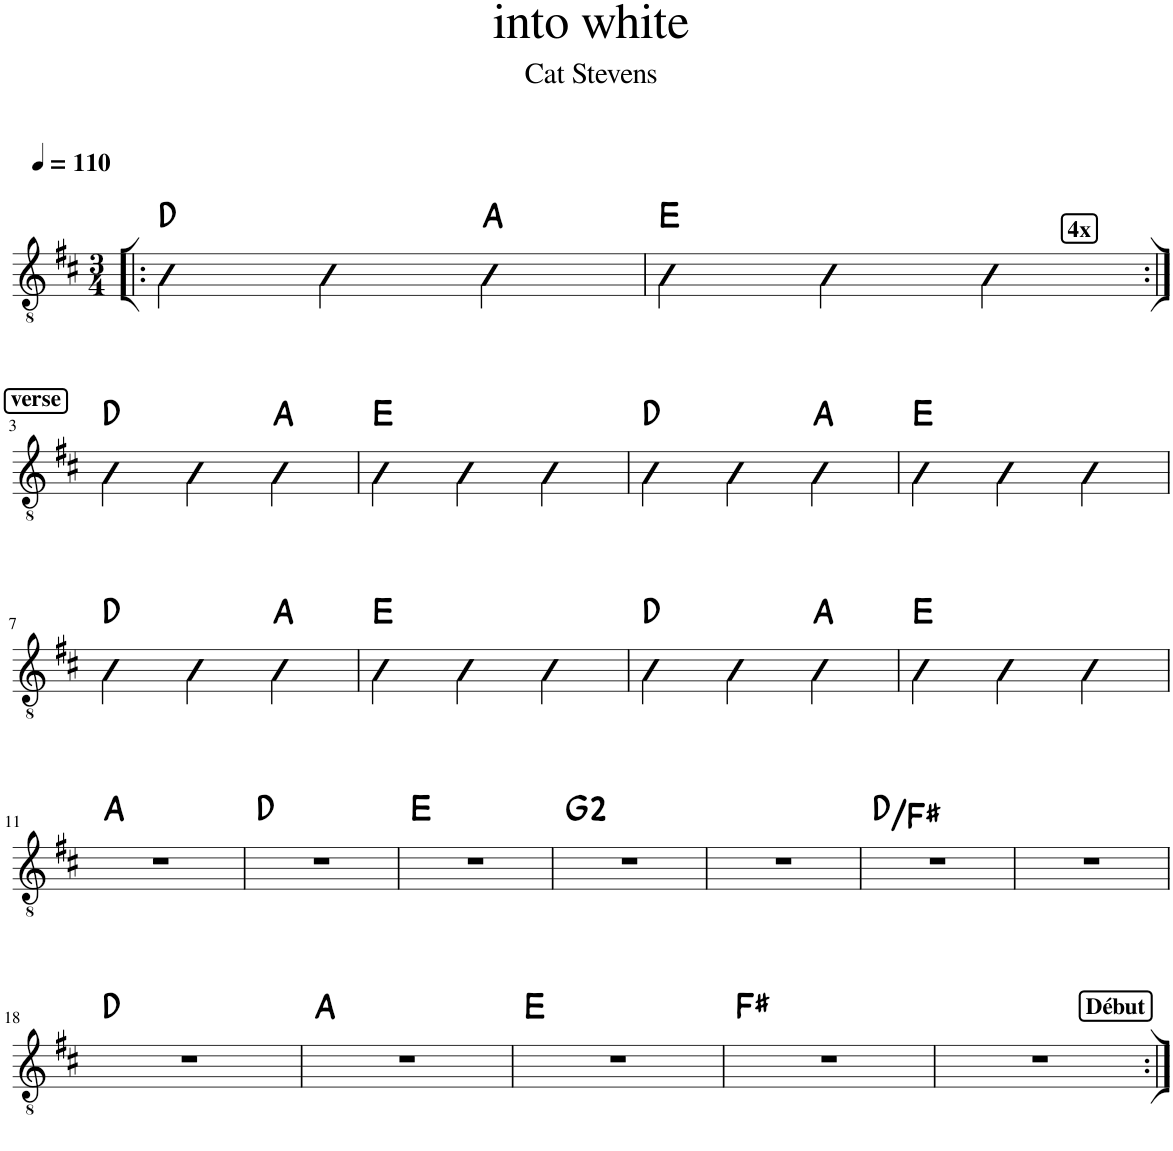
**kern	**harte
*part1	*part1
*staff1	*
*I"Classical Guitar	*
*I'Guit.	*
*clefGv2	*
*k[f#c#]	*
*M3/4	*
*MM110	*
=1!|:	=1!|:
4D\	D:maj
4D\	.
4AA\	A:maj
!!LO:REH:place=s1:a:B:cj:fs=11:t=4x:qo=2
=2	=2
4E\	E:maj
4E\	.
4E\	.
!!LO:LB:g=z
!!LO:REH:place=s1:a:B:cj:fs=11:t=verse
=3:|!	=3:|!
4D\	D:maj
4D\	.
4AA\	A:maj
=4	=4
4E\	E:maj
4E\	.
4E\	.
=5	=5
4D\	D:maj
4D\	.
4AA\	A:maj
=6	=6
4E\	E:maj
4E\	.
4E\	.
!!LO:LB:g=z
=7	=7
4D\	D:maj
4D\	.
4AA\	A:maj
=8	=8
4E\	E:maj
4E\	.
4E\	.
=9	=9
4D\	D:maj
4D\	.
4AA\	A:maj
=10	=10
4E\	E:maj
4E\	.
4E\	.
!!LO:LB:g=z
=11	=11
2.r	A:maj
=12	=12
2.r	D:maj
=13	=13
2.r	E:maj
=14	=14
2.r	G:maj(2)
=15	=15
2.r	.
=16	=16
2.r	D:maj/3
=17	=17
2.r	.
!!LO:LB:g=z
=18	=18
2.r	D:maj
=19	=19
2.r	A:maj
=20	=20
2.r	E:maj
=21	=21
2.r	F#:maj
!!LO:REH:place=s1:a:B:cj:fs=11:t=Début
=22	=22
2.r	.
=:|!	=:|!
*-	*-
